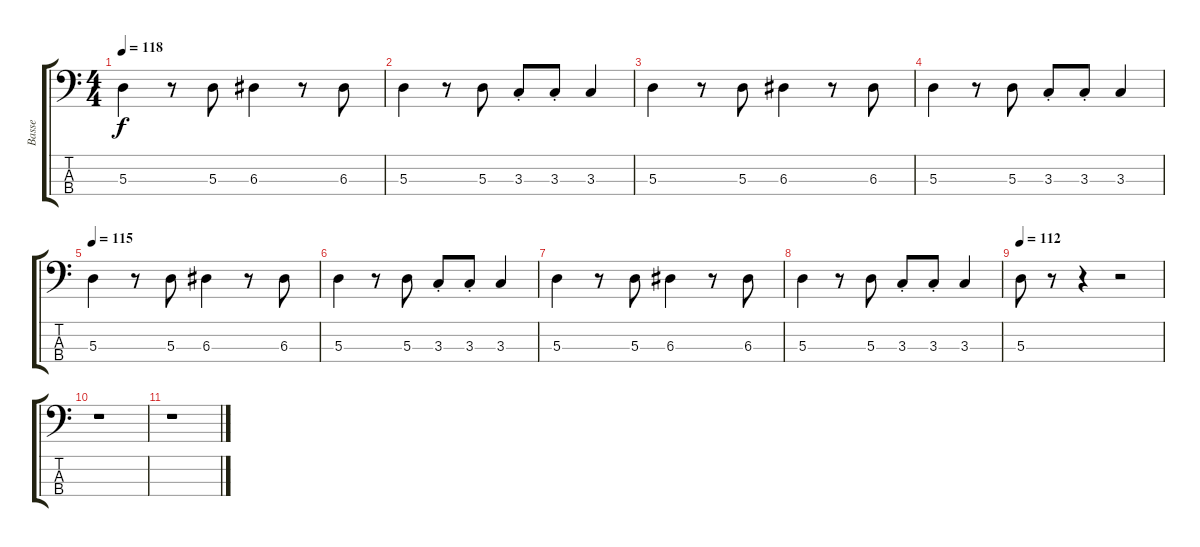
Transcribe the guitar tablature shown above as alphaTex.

\track ("Basse" "Basse") {instrument electricbassfinger}
\staff {score tabs}
\tuning (G2 D2 A1 E1) {hide}
\ts (4 4)
\tempo 118
\clef f4
\ks c
5.3.4{dy f} r.8 5.3.8 6.3.4 r.8 6.3.8 |
5.3.4 r.8 5.3.8 3.3{st}.8 3.3{st}.8 3.3.4 |
5.3.4 r.8 5.3.8 6.3.4 r.8 6.3.8 |
5.3.4 r.8 5.3.8 3.3{st}.8 3.3{st}.8 3.3.4 |
\tempo 115
5.3.4 r.8 5.3.8 6.3.4 r.8 6.3.8 |
5.3.4 r.8 5.3.8 3.3{st}.8 3.3{st}.8 3.3.4 |
5.3.4 r.8 5.3.8 6.3.4 r.8 6.3.8 |
5.3.4 r.8 5.3.8 3.3{st}.8 3.3{st}.8 3.3.4 |
\tempo 112
5.3.8 r.8 r.4 r.2 |
r.1 |
r.1
